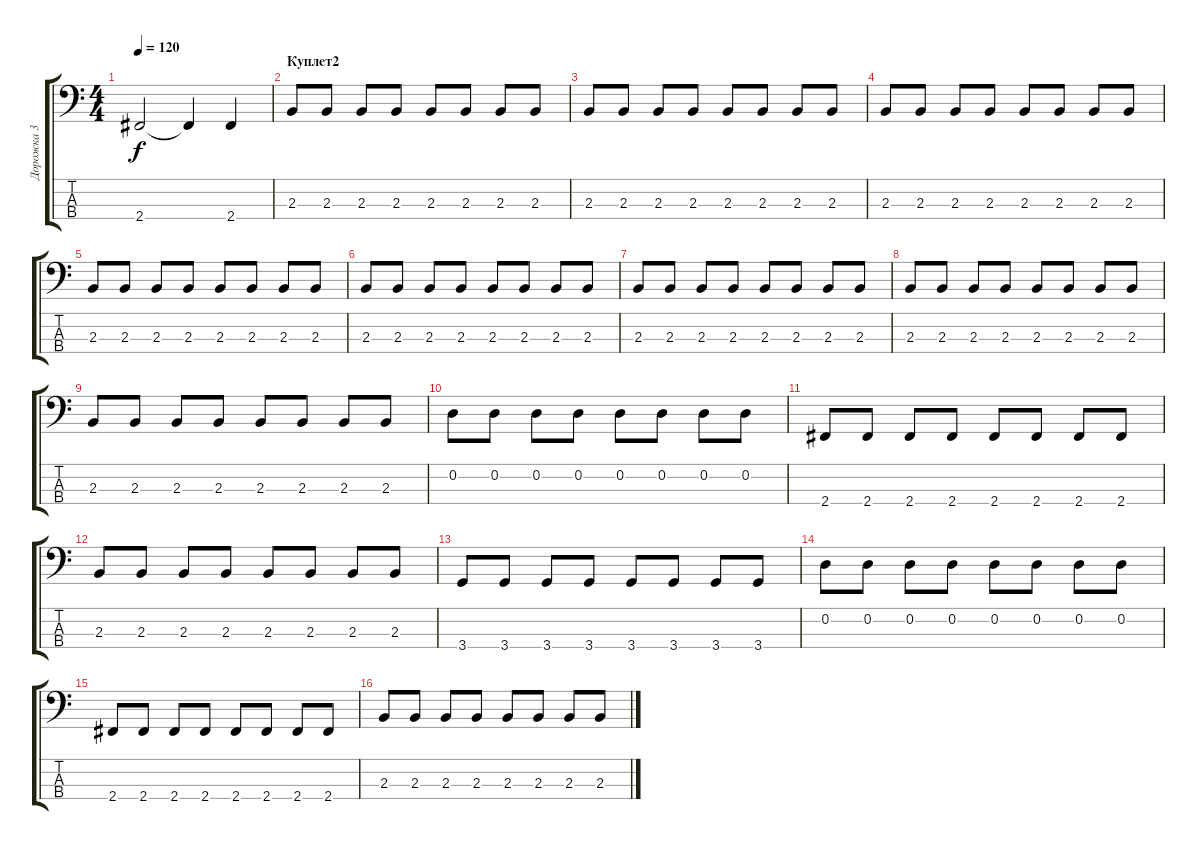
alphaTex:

\track ("Дорожка 3" "Дорожка 3") {instrument electricbassfinger}
\staff {score tabs}
\tuning (G2 D2 A1 E1) {hide}
\ts (4 4)
\tempo 120
\clef f4
\ks c
2.4{t}.2{dy f} 2.4{t}.4 2.4.4 |
\section ("" "Куплет2")
2.3.8 2.3.8 2.3.8 2.3.8 2.3.8 2.3.8 2.3.8 2.3.8 |
2.3.8 2.3.8 2.3.8 2.3.8 2.3.8 2.3.8 2.3.8 2.3.8 |
2.3.8 2.3.8 2.3.8 2.3.8 2.3.8 2.3.8 2.3.8 2.3.8 |
2.3.8 2.3.8 2.3.8 2.3.8 2.3.8 2.3.8 2.3.8 2.3.8 |
2.3.8 2.3.8 2.3.8 2.3.8 2.3.8 2.3.8 2.3.8 2.3.8 |
2.3.8 2.3.8 2.3.8 2.3.8 2.3.8 2.3.8 2.3.8 2.3.8 |
2.3.8 2.3.8 2.3.8 2.3.8 2.3.8 2.3.8 2.3.8 2.3.8 |
2.3.8 2.3.8 2.3.8 2.3.8 2.3.8 2.3.8 2.3.8 2.3.8 |
0.2.8 0.2.8 0.2.8 0.2.8 0.2.8 0.2.8 0.2.8 0.2.8 |
2.4.8 2.4.8 2.4.8 2.4.8 2.4.8 2.4.8 2.4.8 2.4.8 |
2.3.8 2.3.8 2.3.8 2.3.8 2.3.8 2.3.8 2.3.8 2.3.8 |
3.4.8 3.4.8 3.4.8 3.4.8 3.4.8 3.4.8 3.4.8 3.4.8 |
0.2.8 0.2.8 0.2.8 0.2.8 0.2.8 0.2.8 0.2.8 0.2.8 |
2.4.8 2.4.8 2.4.8 2.4.8 2.4.8 2.4.8 2.4.8 2.4.8 |
2.3.8 2.3.8 2.3.8 2.3.8 2.3.8 2.3.8 2.3.8 2.3.8
